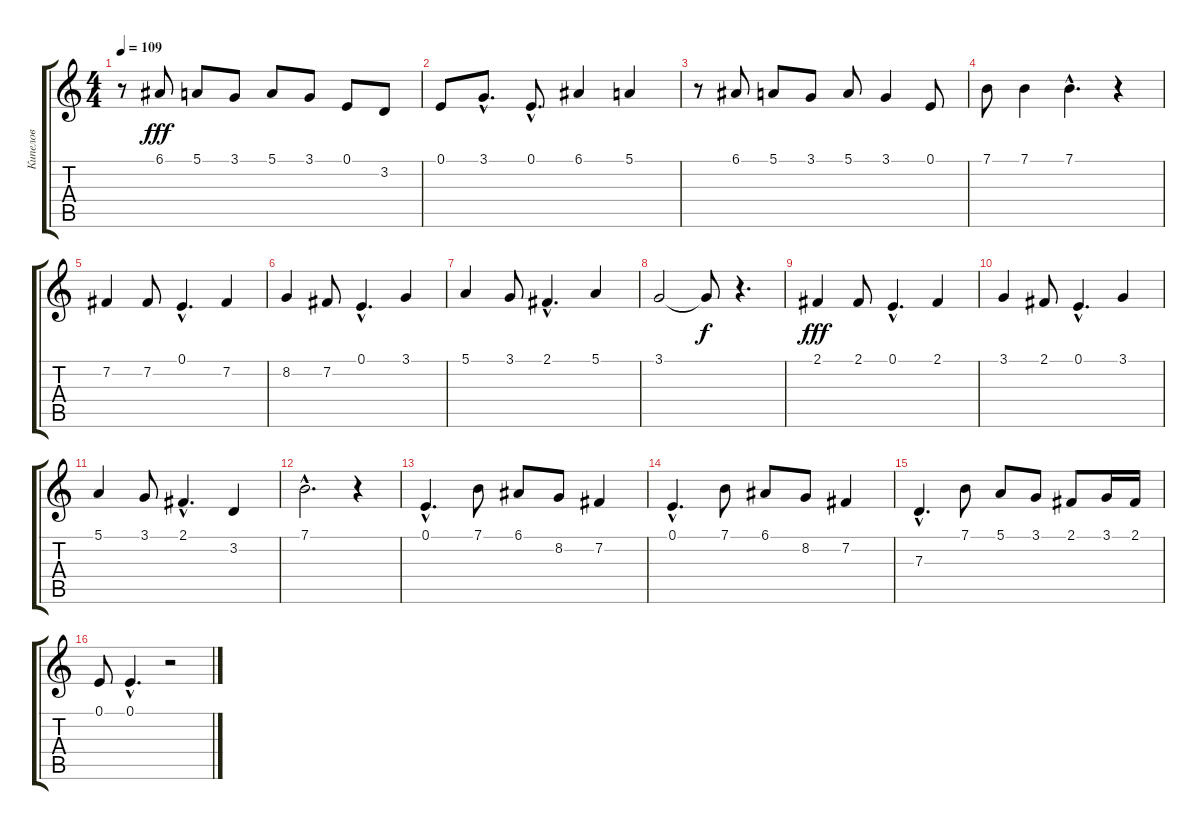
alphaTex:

\track ("Кипелов" "Кипелов") {instrument violin}
\staff {score tabs}
\tuning (E4 B3 G3 D3 A2 E2) {hide}
\ts (4 4)
\tempo 109
\clef g2
\ks c
r.8{dy fff} 6.1.8 5.1.8 3.1.8 5.1.8 3.1.8 0.1.8 3.2.8 |
0.1.8 3.1{hac}.8{d} 0.1{hac}.8{d} 6.1.4 5.1.4 |
r.8 6.1.8 5.1.8 3.1.8 5.1.8 3.1.4 0.1.8 |
7.1.8 7.1.4 7.1{hac}.4{d} r.4 |
7.2.4 7.2.8 0.1{hac}.4{d} 7.2.4 |
8.2.4 7.2.8 0.1{hac}.4{d} 3.1.4 |
5.1.4 3.1.8 2.1{hac}.4{d} 5.1.4 |
3.1.2 3.1{t}.8{dy f} r.4{d} |
2.1.4{dy fff} 2.1.8 0.1{hac}.4{d} 2.1.4 |
3.1.4 2.1.8 0.1{hac}.4{d} 3.1.4 |
5.1.4 3.1.8 2.1{hac}.4{d} 3.2.4 |
7.1{hac}.2{d} r.4 |
0.1{hac}.4{d} 7.1.8 6.1.8 8.2.8 7.2.4 |
0.1{hac}.4{d} 7.1.8 6.1.8 8.2.8 7.2.4 |
7.3{hac}.4{d} 7.1.8 5.1.8 3.1.8 2.1.8 3.1.16 2.1.16 |
0.1.8 0.1{hac}.4{d} r.2
